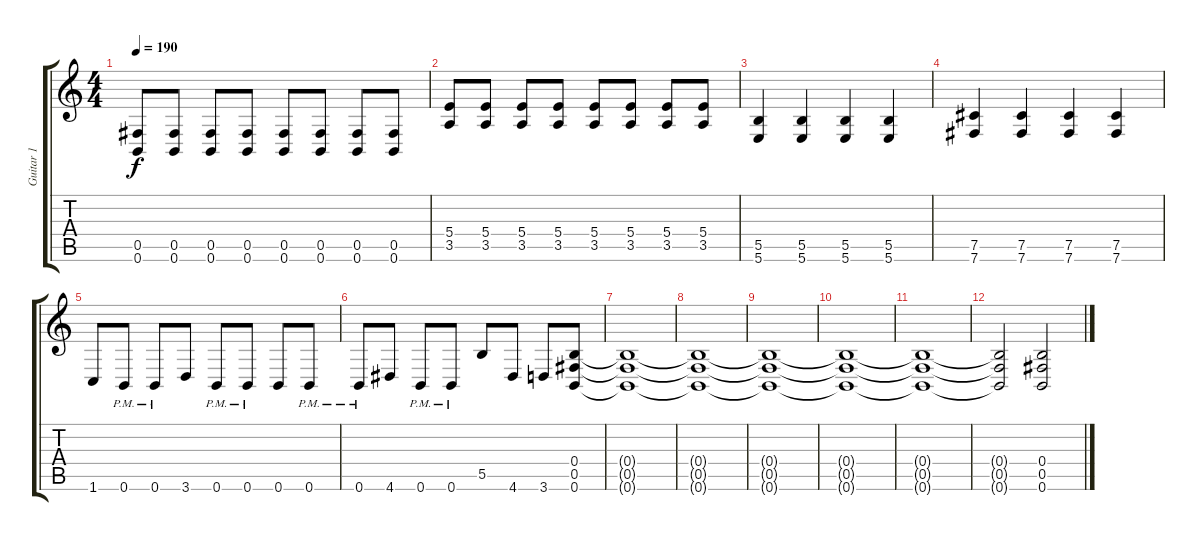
\track ("Guitar 1" "Guitar 1") {instrument distortionguitar}
\staff {score tabs}
\tuning (Db4 Ab3 E3 B2 Gb2 B1) {hide}
\ts (4 4)
\tempo 190
\clef g2
\ks c
(0.5 0.6).8{dy f} (0.5 0.6).8 (0.5 0.6).8 (0.5 0.6).8 (0.5 0.6).8 (0.5 0.6).8 (0.5 0.6).8 (0.5 0.6).8 |
(5.4 3.5).8 (5.4 3.5).8 (5.4 3.5).8 (5.4 3.5).8 (5.4 3.5).8 (5.4 3.5).8 (5.4 3.5).8 (5.4 3.5).8 |
(5.5 5.6).4 (5.5 5.6).4 (5.5 5.6).4 (5.5 5.6).4 |
(7.5 7.6).4 (7.5 7.6).4 (7.5 7.6).4 (7.5 7.6).4 |
1.6.8 0.6{pm}.8 0.6{pm}.8 3.6.8 0.6{pm}.8 0.6{pm}.8 0.6.8 0.6{pm}.8 |
0.6{pm}.8 4.6.8 0.6{pm}.8 0.6{pm}.8 5.5.8 4.6.8 3.6.8 (0.4 0.5 0.6).8 |
(0.4{t} 0.5{t} 0.6{t}).1 |
(0.4{t} 0.5{t} 0.6{t}).1 |
(0.4{t} 0.5{t} 0.6{t}).1 |
(0.4{t} 0.5{t} 0.6{t}).1 |
(0.4{t} 0.5{t} 0.6{t}).1 |
(0.4{t} 0.5{t} 0.6{t}).2 (0.4 0.5 0.6).2
